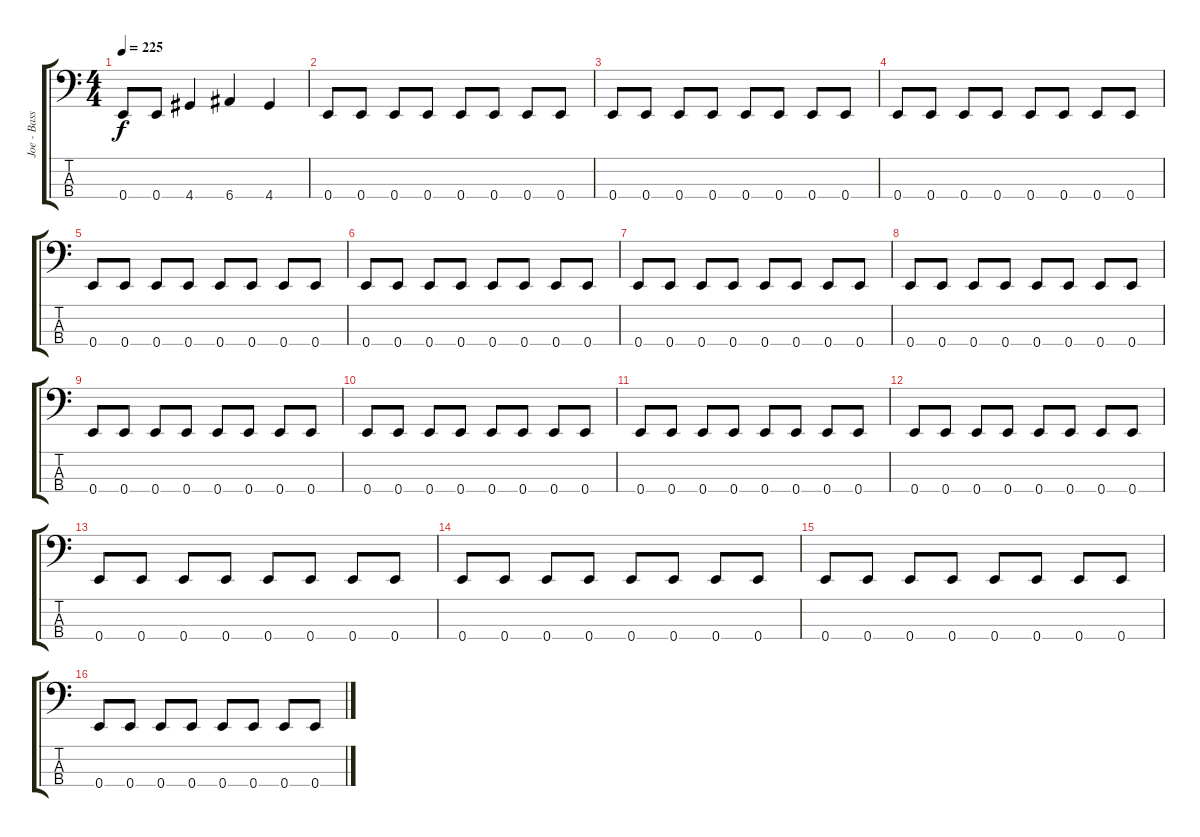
\track ("Joe - Bass" "Joe - Bass") {instrument electricbasspick}
\staff {score tabs}
\tuning (G2 D2 A1 E1) {hide}
\ts (4 4)
\tempo 225
\clef f4
\ks c
0.4.8{dy f} 0.4.8 4.4.4 6.4.4 4.4.4 |
0.4.8 0.4.8 0.4.8 0.4.8 0.4.8 0.4.8 0.4.8 0.4.8 |
0.4.8 0.4.8 0.4.8 0.4.8 0.4.8 0.4.8 0.4.8 0.4.8 |
0.4.8 0.4.8 0.4.8 0.4.8 0.4.8 0.4.8 0.4.8 0.4.8 |
0.4.8 0.4.8 0.4.8 0.4.8 0.4.8 0.4.8 0.4.8 0.4.8 |
0.4.8 0.4.8 0.4.8 0.4.8 0.4.8 0.4.8 0.4.8 0.4.8 |
0.4.8 0.4.8 0.4.8 0.4.8 0.4.8 0.4.8 0.4.8 0.4.8 |
0.4.8 0.4.8 0.4.8 0.4.8 0.4.8 0.4.8 0.4.8 0.4.8 |
0.4.8 0.4.8 0.4.8 0.4.8 0.4.8 0.4.8 0.4.8 0.4.8 |
0.4.8 0.4.8 0.4.8 0.4.8 0.4.8 0.4.8 0.4.8 0.4.8 |
0.4.8 0.4.8 0.4.8 0.4.8 0.4.8 0.4.8 0.4.8 0.4.8 |
0.4.8 0.4.8 0.4.8 0.4.8 0.4.8 0.4.8 0.4.8 0.4.8 |
0.4.8 0.4.8 0.4.8 0.4.8 0.4.8 0.4.8 0.4.8 0.4.8 |
0.4.8 0.4.8 0.4.8 0.4.8 0.4.8 0.4.8 0.4.8 0.4.8 |
0.4.8 0.4.8 0.4.8 0.4.8 0.4.8 0.4.8 0.4.8 0.4.8 |
0.4.8 0.4.8 0.4.8 0.4.8 0.4.8 0.4.8 0.4.8 0.4.8
